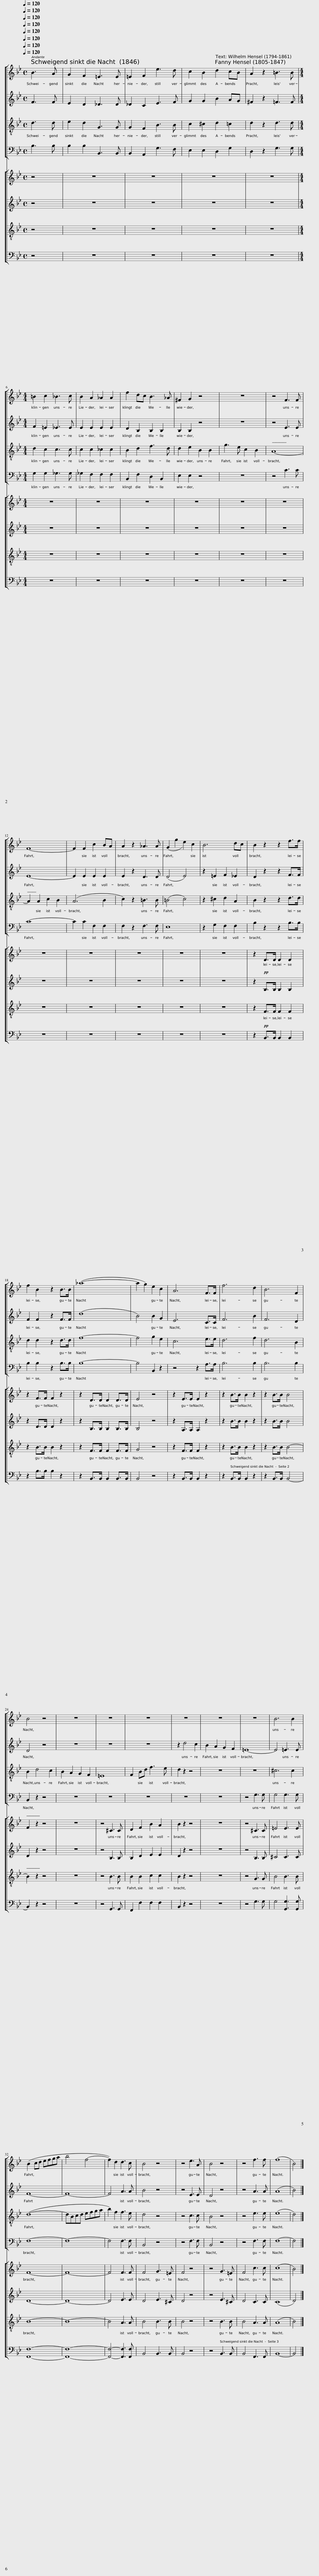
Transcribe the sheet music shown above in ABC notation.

X:1
%%score [ 1 2 3 4 ] [ 5 6 7 8 ]
L:1/8
Q:1/4=120
M:4/4
I:linebreak $
K:Bb
V:1 treble
V:2 treble
V:3 treble-8
V:4 bass
V:5 treble
V:6 treble
V:7 treble-8
V:8 bass
V:1
 B3 A | G2 F2 =E3 E | =E2 F2 e3 d | c2 B2 d2 cB | A2 z2 =B3 B |$ %5
[M:4/4] =B2 c2 _B3 c | B2 A2 _A2 A2 | f2 dc B3 _A | ^F2 G2 z4 | z8 | %10
 z4 F3 F |$ F8- | F2 F2 c2 BA | A2 z2 _A3 A | (G2 g2 e2) c2 | %15
 B6 dc | B2 z2 z2 f>f |$ f2 B2 z2 B>B | (_a8- | a2 g2) e2 c2 | %20
 A6 F>F | f6 d2 | B6 F2 |$ B4 z4 | z8 | %25
 z8 | z8 | z8 | z8 | z8 | %30
 B6 B2 |$ (B2 cd efga | b4 f4- | f2) d2 d3 c | B4 z4 | %35
 z4 e3 A | B4 z4 | z4 f3 f | (f8 | B4) |] %40
V:2
 F3 F | E2 D2 _D3 D | _D2 C2 E3 F | G2 G2 B2 AG | ^F2 z2 =F3 F |$ %5
[M:4/4] F2 =E2 _E3 E | E2 E2 E2 E2 | D2 B,2 B,2 B,2 | B,2 B,2 z4 | z8 | %10
 z4 E3 E |$ E8- | E2 E2 E2 E2 | E2 z2 D3 D | (D4 E4) | %15
 z2 =E2 F2 _E2 | D2 z2 z2 F>F |$ F2 F2 z2 F>F | (d8 | B4) B2 G2 | %20
 E6 C>C | F6 B2 | F6 D2 |$ D4 z4 | z8 | %25
 z8 | z8 | z2 d4 c2 | B2 A2 G2 F2 | =E8- | %30
 E4 =E3 E |$ F8- | F8- | F4 A3 A | B4 z4 | %35
 z4 E3 E | D4 z4 | z4 A3 A | (A8 | B4) |] %40
V:3
 d3 d | e2 d2 G3 G | G2 F2 B3 B | c2 ^c2 d2 =c2 | d2 z2 d3 d |$ %5
[M:4/4] d2 c2 c3 c | c2 c2 _c2 c2 | B2 d2 f3 d | d2 e2 B2 B2 | g3 e c2 B2 | %10
 A8- |$ A2 A2 c2 B2 | (A6 B2 | c2) z2 =B3 B | (=B4 c4) | %15
 z2 ^c2 d2 A2 | B2 z2 z2 d>d |$ d2 d2 z2 d>d | f8- | f4 g2 e2 | %20
 c6 e>e | d6 f2 | d6 B2 |$ B2 d4 c2 | B2 A2 G2 F2 | %25
 =E8 | F2 Bd f3 e | d2 z2 z4 | z8 | z8 | %30
 ^c6 c2 |$ (d8- | dBcd efga | b2) f2 f3 e | d4 z4 | %35
 z4 c3 c | B4 z4 | z4 e3 e | (e8 | d4) |] %40
V:4
 B,3 B, | B,2 B,2 B,,3 B,, | B,,2 A,,2 G,3 F, | E,2 E,2 D,2 G,2 | D,2 z2 G,3 G, |$ %5
[M:4/4] G,2 G,2 _G,3 G, | _G,2 F,2 F,2 F,2 | B,,2 F,2 D,2 B,,2 | E,2 E,2 z4 | z8 | %10
 z4 C3 C |$ C8- | C2 C2 F,2 F,2 | F,2 z2 F,3 F, | E,8 | %15
 z2 G,2 F,2 F,2 | B,2 z2 z2 B,>B, |$ B,2 B,2 z2 B,>B, | B,8- | B,4 B,,2 z2 | %20
 z4 z2 A,>A, | B,6 B,2 | B,6 B,2 |$ B,,2 z2 z4 | z8 | %25
 z8 | z8 | z8 | z8 | z4 G,3 G, | %30
 G,4 G,3 G, |$ F,8- | F,8- | F,4 F,3 F, | B,,4 z4 | %35
 z4 F,3 F, | B,,4 z4 | z4 F,3 F, | F,8- | F,4 |] %40
V:5
 z4 | z8 | z8 | z8 | z8 |$ %5
[M:4/4] z8 | z8 | z8 | z8 | z8 | %10
 z8 |$ z8 | z8 | z8 | z8 | %15
 z8 | z2 D>D D2 D2 |$ z2 F>F F2 z2 | z2 D>D D2 D>D | E4 z4 | %20
 z2 E>E E2 z2 | z2 B>B B2 z2 | z2 B>B B4 |$ F2 z2 z4 | z8 | %25
 z4 ^C3 C | D2 F2 B2 A2 | B2 z2 z4 | z8 | z4 ^C3 C | %30
 =E4 E3 E |$ F8- | F8- | F4 F3 F | F4 G3 =E | %35
 F4 z4 | z4 G3 =E | F4 c3 c | (c8 | B4) |] %40
V:6
 z4 | z8 | z8 | z8 | z8 |$ %5
[M:4/4] z8 | z8 | z8 | z8 | z8 | %10
 z8 |$ z8 | z8 | z8 | z8 | %15
 z8 | z2 B,>B, B,2 B,2 |$ z2 D>D D2 z2 | z2 B,>B, B,2 B,>B, | B,4 z4 | %20
 z2 A,>A, A,2 z2 | z2 B>B B2 z2 | z2 B>B B4 |$ D2 z2 z4 | z8 | %25
 z4 B,3 B, | B,2 D2 E2 E2 | D2 z2 z4 | z8 | z4 B,3 B, | %30
 ^C4 C3 C |$ D8- | D8- | D4 E3 E | D4 E3 ^C | %35
 D4 z4 | z4 E3 ^C | D4 C3 C | (C8 | D4) |] %40
V:7
 z4 | z8 | z8 | z8 | z8 |$ %5
[M:4/4] z8 | z8 | z8 | z8 | z8 | %10
 z8 |$ z8 | z8 | z8 | z8 | %15
 z8 | z2 F>F F2 F2 |$ z2 B>B B2 z2 | z2 F>F F2 F>F | G4 z4 | %20
 z2 F>F F2 z2 | z2 B>B B2 z2 | z2 B>B B4- |$ B2 z2 z4 | z8 | %25
 z4 B3 B | B2 B2 c2 c2 | B2 z2 z4 | z8 | z4 G3 G | %30
 B4 B3 B |$ B8- | B8- | B4 A3 A | B4 B3 B | %35
 B4 z4 | z4 B3 B | B4 A3 A | (A8 | B4) |] %40
V:8
 z4 | z8 | z8 | z8 | z8 |$ %5
[M:4/4] z8 | z8 | z8 | z8 | z8 | %10
 z8 |$ z8 | z8 | z8 | z8 | %15
 z8 | z2 B,,>B,, B,,2 B,,2 |$ z2 B,>B, B,2 z2 | z2 B,,>B,, B,,2 B,,>B,, | B,,4 z4 | %20
 z2 B,,>B,, B,,2 z2 | z2 B,,>B,, B,,2 z2 | z2 B,,>B,, B,,4- |$ B,,2 z2 z4 | z8 | %25
 z4 G,,3 G,, | F,,2 F,2 F,2 F,2 | B,,2 z2 z4 | z8 | z4 G,3 G, | %30
 G,4 [G,,G,]3 [G,,G,] |$ [F,,F,]8- | [F,,F,]8- | [F,,F,]4- [F,,F,]3 [F,,F,] | B,,4 B,,3 B,, | %35
 B,,4 z4 | z4 B,,3 B,, | B,,4 F,,3 F,, | B,,8- | B,,4 |] %40
